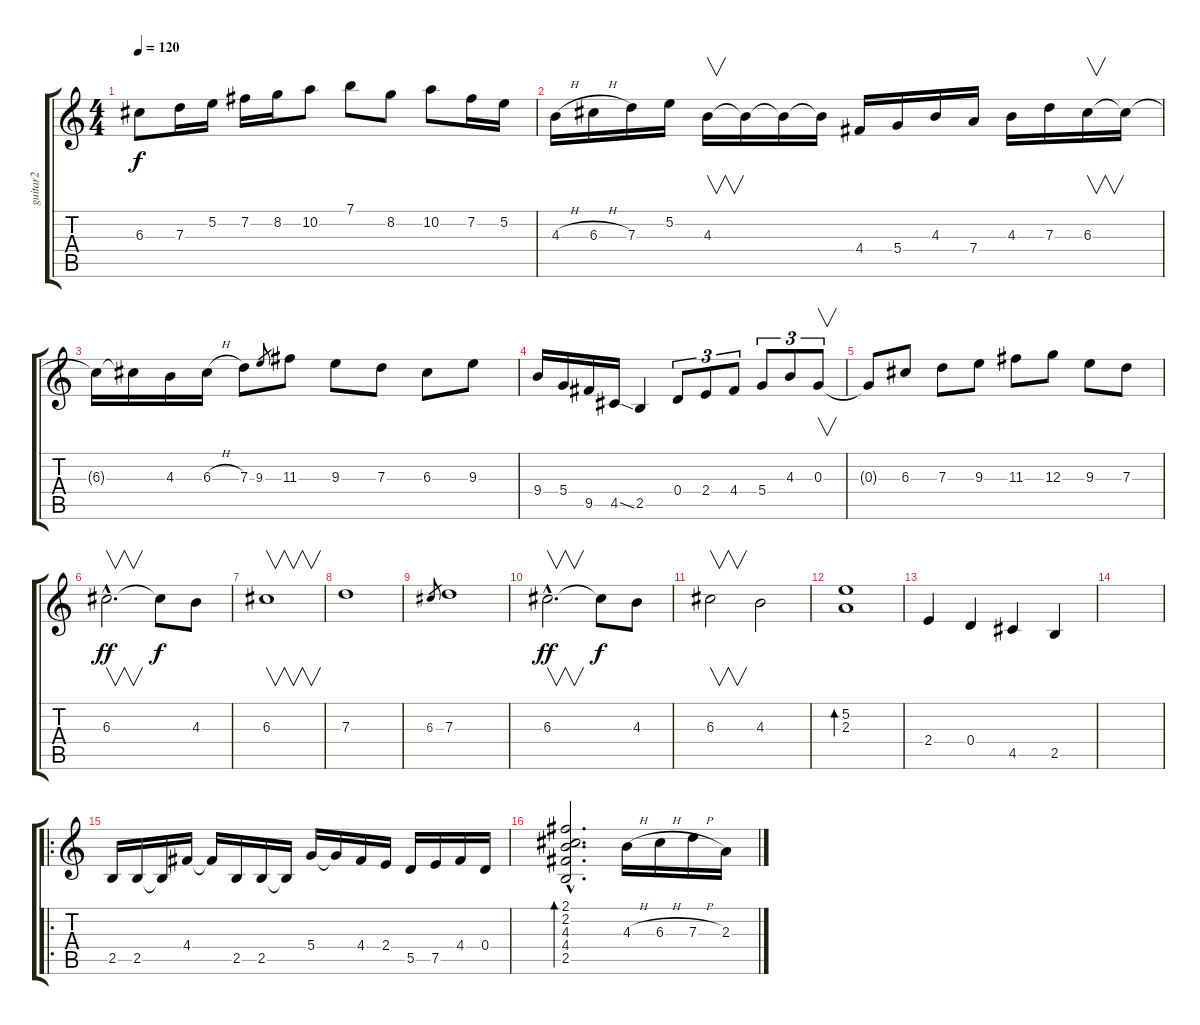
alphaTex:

\track ("guitar2" "guitar2") {instrument acousticguitarsteel}
\staff {score tabs}
\tuning (E4 B3 G3 D3 A2 E2) {hide}
\ts (4 4)
\tempo 120
\clef g2
\ks c
6.3{t}.8{dy f} 7.3.16 5.2.16 7.2.16 8.2.16 10.2.8 7.1.8 8.2.8 10.2.8 7.2.16 5.2.16 |
4.3{h}.16 6.3{h}.16 7.3.16 5.2.16 4.3.16{v} 4.3{t}.16 4.3{t}.16 4.3{t}.16 4.4.16 5.4.16 4.3.16 7.4.16 4.3.16 7.3.16 6.3.16{v} 6.3{t}.16 |
6.3{t}.16 6.3{t}.16 4.3.16 6.3{h}.16 7.3.8 9.3.8{gr} 11.3.8 9.3.8 7.3.8 6.3.8 9.3.8 |
9.4.16 5.4.16 9.5.16 4.5{ss}.16 2.5.4 0.4.8{tu (3 2)} 2.4.8{tu (3 2)} 4.4.8{tu (3 2)} 5.4.8{tu (3 2)} 4.3.8{tu (3 2)} 0.3.8{v tu (3 2)} |
0.3{t}.8 6.3.8 7.3.8 9.3.8 11.3.8 12.3.8 9.3.8 7.3.8 |
6.3{hac}.2{v d dy ff} 6.3{t}.8{dy f} 4.3.8 |
6.3.1{v} |
7.3.1 |
6.3.8{gr} 7.3.1 |
6.3{hac}.2{v d dy ff} 6.3{t}.8{dy f} 4.3.8 |
6.3.2{v} 4.3.2 |
(5.2 2.3).1{bd 480 instrument acousticguitarsteel} |
2.4.4 0.4.4 4.5.4 2.5.4 |
|
\ro
2.5.16 2.5.16 2.5{t}.16 4.4.16 4.4{t}.16 2.5.16 2.5.16 2.5{t}.16 5.4.16 5.4{t}.16 4.4.16 2.4.16 5.5.16 7.5.16 4.4.16 0.4.16 |
(2.1{hac} 2.2{hac} 4.3{hac} 4.4{hac} 2.5{hac}).2{d bd 120} 4.3{h}.16 6.3{h}.16 7.3{h}.16 2.3.16
